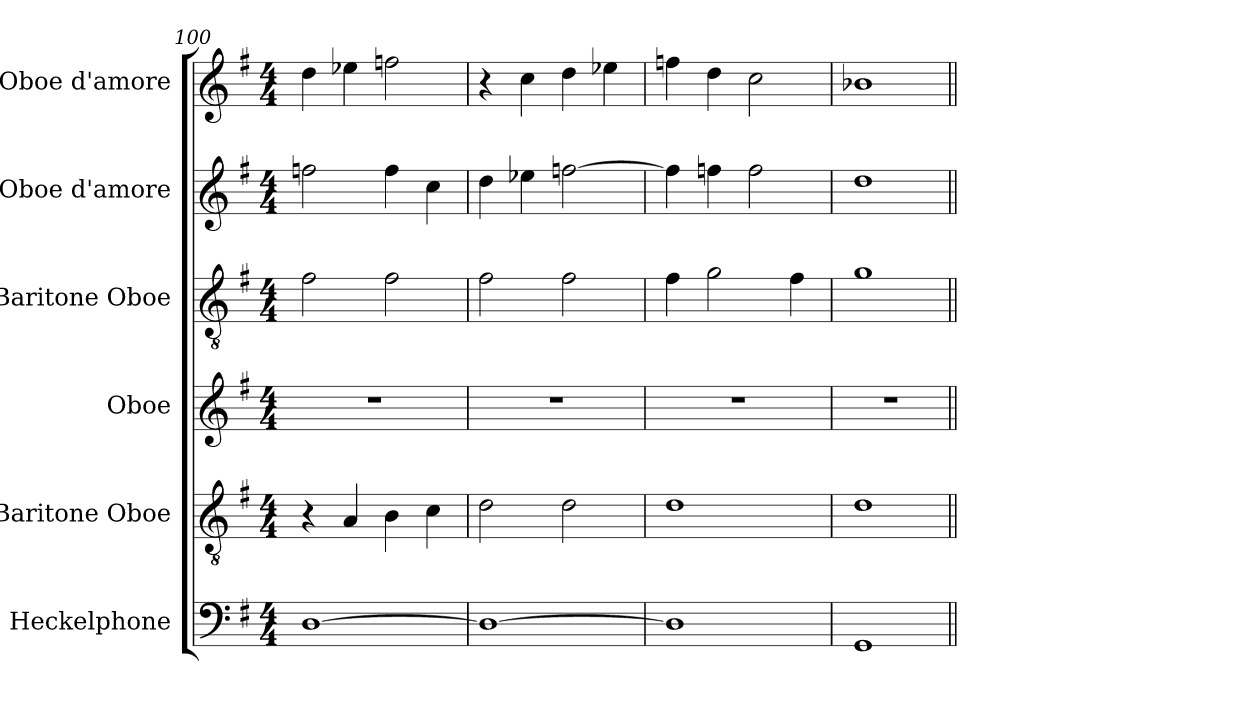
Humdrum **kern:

**kern	**kern	**kern	**kern	**kern	**kern
*part6	*part5	*part4	*part3	*part2	*part1
*staff6	*staff5	*staff4	*staff3	*staff2	*staff1
*I"Heckelphone	*I"Baritone Oboe	*I"Oboe	*I"Baritone Oboe	*I"Oboe d'amore	*I"Oboe d'amore
*	*I'Ob	*I'Ob.	*I'Ob	*I'Ob	*I'Ob
*clefF4	*clefGv2	*clefG2	*clefGv2	*clefG2	*clefG2
*	*	*	*	*ITrd2c3	*ITrd2c3
*k[f#]	*k[f#]	*k[f#]	*k[f#]	*k[f#c#g#d#]	*k[f#c#g#d#]
*M4/4	*M4/4	*M4/4	*M4/4	*M4/4	*M4/4
=100	=100	=100	=100	=100	=100
[1D	4r	1r	2f#\	2ddn\	4b\
.	4A/	.	.	.	4ccn\
.	4B\	.	2f#\	4dd\	2ddn\
.	4c\	.	.	4a\	.
=101	=101	=101	=101	=101	=101
1D_	2d\	1r	2f#\	4b\	4r
.	.	.	.	4ccn\	4a\
.	2d\	.	2f#\	[2ddn\	4b\
.	.	.	.	.	4ccn\
=102	=102	=102	=102	=102	=102
1D]	1d	1r	4f#\	4dd\]	4ddn\
.	.	.	2g\	4ddn\	4b\
.	.	.	.	2dd\	2a\
.	.	.	4f#\	.	.
=103	=103	=103	=103	=103	=103
1GG	1d	1r	1g	1b	1gn
=||	=||	=||	=||	=||	=||
*-	*-	*-	*-	*-	*-
